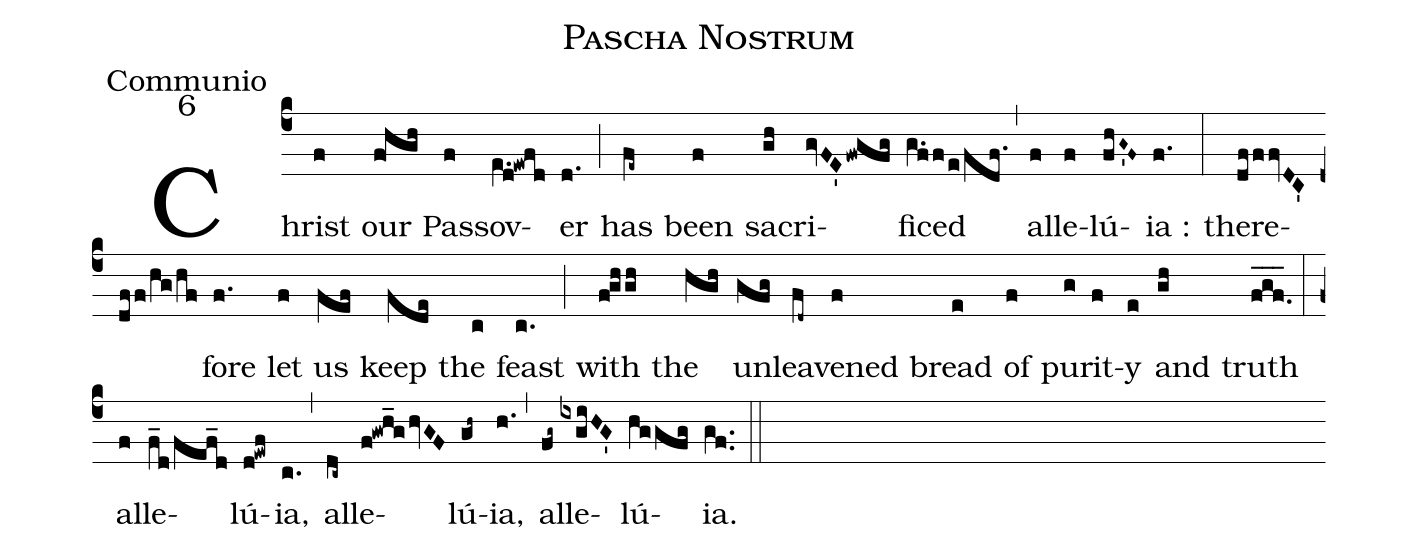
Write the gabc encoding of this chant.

name:Pascha Nostrum;
office-part:Communio;
mode:6;
%%
annotation: Comm
annotation: 6
%%
(c4) Christ(f) our(f!hgh) Pass(f)ov(e.[ll:1]d!ewfd)er(d.) (;) has(fe~) been(f) sac(gh)ri(gvFE'fwgfg)ficed(g.ff/e/fdf.) (,) al(f)le(f)lú(fhG~'F~){ia} :(f.) (:) there(dfffvDC'dff/hg/hf)fore(f.) let(f) us(fef) keep(fde) the(c) feast(c.) (;) with(fghgh) the(hgh) un(gfg)lea(fd~)vened(f) bread(e) of(f) pur(g)it(f)y(e) and(gh) truth(f_g_f_.) (:) al(f)le(f_d/fef_d)lú(d!ewf){ia},(c.) (,) al(dc~)le(f!gwh_ghvGF)lú(gh~){ia},(h.) (,) al(fg~)le(ixgiHG')lú(hggfg){ia}.(gf..) (::)
